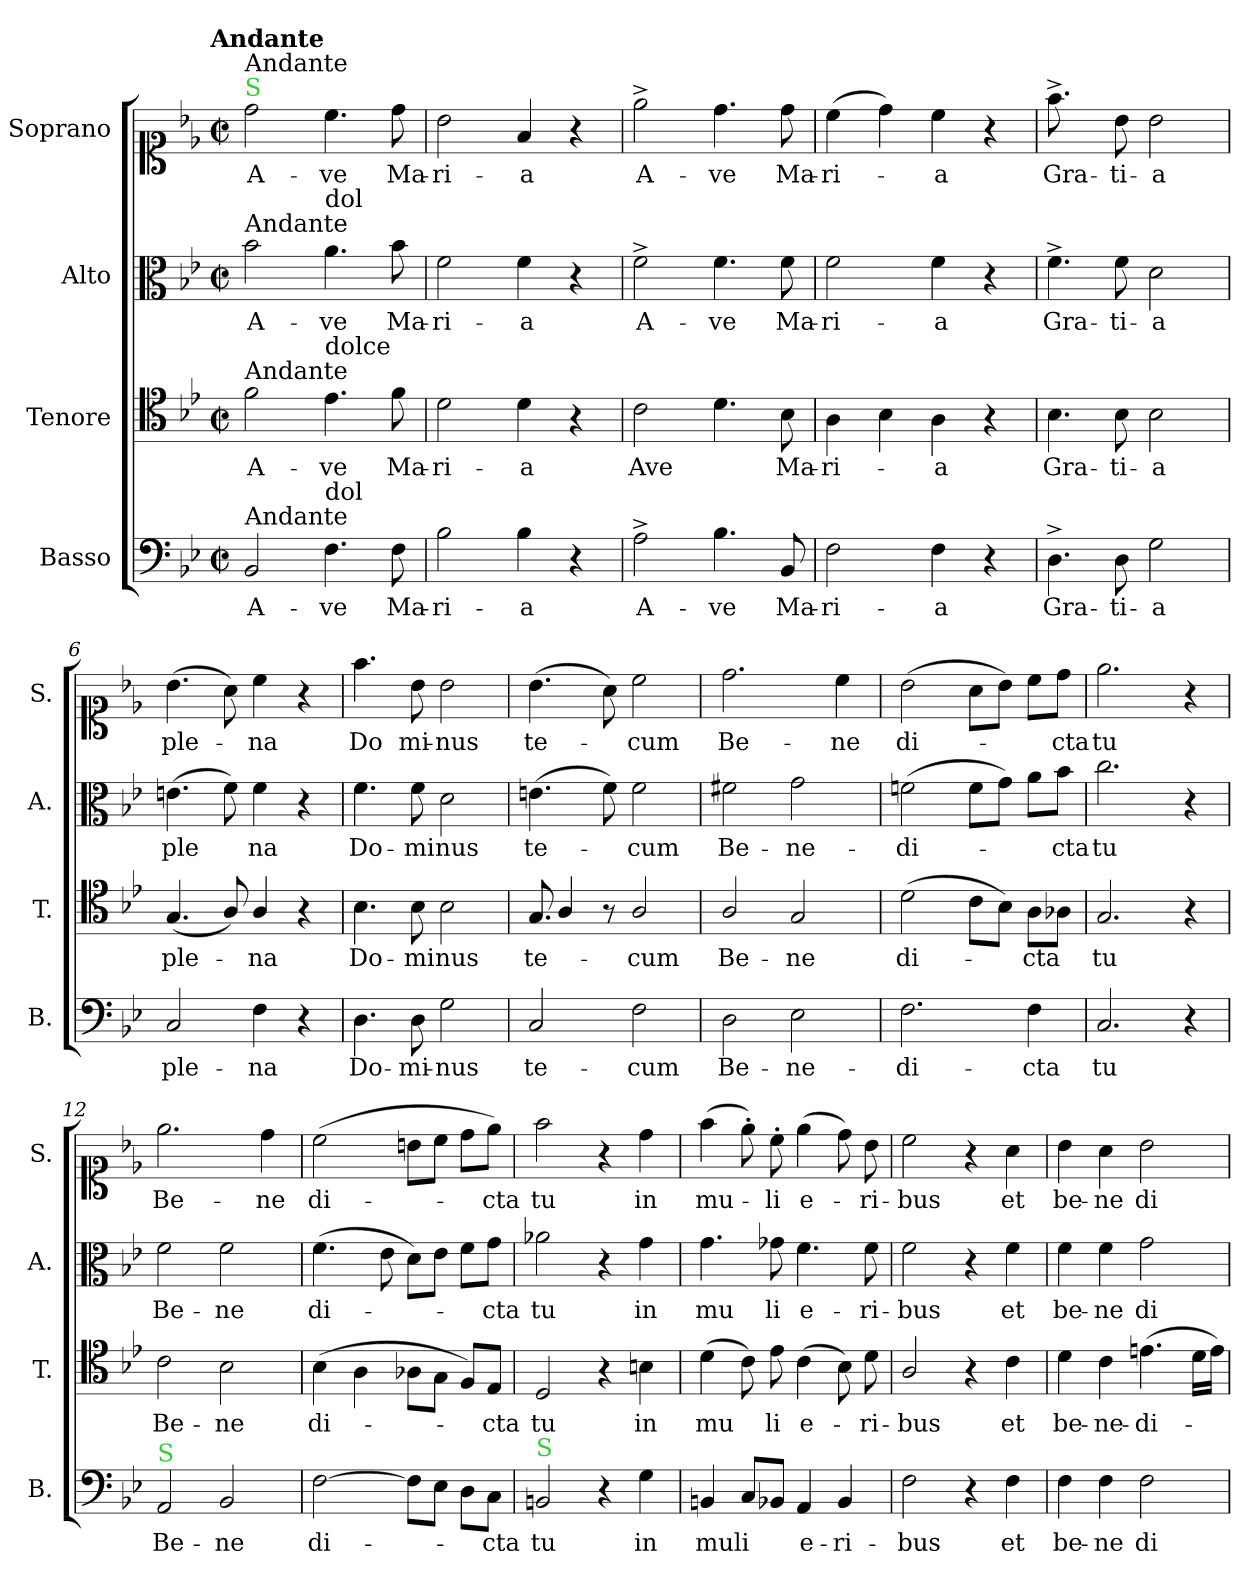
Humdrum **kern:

**kern	**text	**kern	**text	**kern	**text	**kern	**text
*part4	*part4	*part3	*part3	*part2	*part2	*part1	*part1
*staff4	*staff4	*staff3	*staff3	*staff2	*staff2	*staff1	*staff1
*I"Basso	*	*I"Tenore	*	*I"Alto	*	*I"Soprano	*
*I'B.	*	*I'T.	*	*I'A.	*	*I'S.	*
*clefF4	*	*clefC4	*	*clefC3	*	*clefC1	*
*k[b-e-]	*	*k[b-e-]	*	*k[b-e-]	*	*k[b-e-]	*
*B-:	*	*B-:	*	*B-:	*	*B-:	*
!!LO:TX:omd:t=Andante
*M4/4	*	*M4/4	*	*M4/4	*	*M4/4	*
*met(c|)	*	*met(c|)	*	*met(c|)	*	*met(c|)	*
*MM72	*	*MM72	*	*MM72	*	*MM72	*
=1	=1	=1	=1	=1	=1	=1	=1
!	!	!	!	!	!	!LO:TX:a:color=limegreen:t=S	!
!	!	!	!	!	!	!LO:TX:a:t=Andante	!
!	!	!	!	!LO:TX:a:t=Andante	!	!	!
!	!	!LO:TX:a:t=Andante	!	!	!	!	!
!LO:TX:a:t=Andante	!	!	!	!	!	!	!
2BB-/	A-	2f\	A-	2b-\	A-	2dd\	A-
!	!	!	!	!LO:TX:a:t=dol	!	!	!
!	!	!LO:TX:a:t=dolce	!	!	!	!	!
!LO:TX:a:t=dol	!	!	!	!	!	!	!
4.F\	-ve	4.e-\	-ve	4.a\	-ve	4.cc\	-ve
8F\	Ma-	8f\	Ma-	8b-\	Ma-	8dd\	Ma-
=2	=2	=2	=2	=2	=2	=2	=2
2B-\	-ri-	2d\	-ri-	2f\	-ri-	2b-\	-ri-
4B-\	-a	4d\	-a	4f\	-a	4f/	-a
4r	.	4r	.	4r	.	4r	.
=3y	=3y	=3y	=3y	=3y	=3y	=3y	=3y
2A^\	A-	2c\	Ave	2f^\	A-	2ee-^\	A-
4.B-\	-ve	4.d\	.	4.f\	-ve	4.dd\	-ve
8BB-/	Ma-	8B-\	Ma-	8f\	Ma-	8dd\	Ma-
=4	=4	=4	=4	=4	=4	=4	=4
2F\	-ri-	4A\	-ri-	2f\	-ri-	(4cc\	-ri-
.	.	4B-\	.	.	.	4dd\)	.
4F\	-a	4A\	-a	4f\	-a	4cc\	-a
4r	.	4r	.	4r	.	4r	.
=5	=5	=5	=5	=5	=5	=5	=5
!	!	!	!	!	!	!LO:N:vis=8.	!
4.D^\	Gra-	4.B-\	Gra-	4.f^\	Gra-	4.ff^\	Gra-
8D\	-ti-	8B-\	-ti-	8f\	-ti-	8b-\	-ti-
2G\	-a	2B-\	-a	2d\	-a	2b-\	-a
=6	=6	=6	=6	=6	=6	=6	=6
2C/	ple-	(4.G/	ple-	(4.en\	ple	(4.b-\	ple-
.	.	8A/)	.	8f\)	.	8a\)	.
4F\	-na	4A/	-na	4f\	na	4cc\	-na
4r	.	4r	.	4r	.	4r	.
=7	=7	=7	=7	=7	=7	=7	=7
4.D\	Do-	4.B-\	Do-	4.f\	Do-	4.ff\	Do
8D\	-mi-	8B-\	-mi	8f\	-mi	8b-\	mi-
2G\	-nus	2B-\	nus	2d\	nus	2b-\	-nus
=8	=8	=8	=8	=8	=8	=8	=8
!	!	!LO:N:vis=8.	!	!	!	!	!
2C/	te-	8G/	te-	(4.en\	te-	(4.b-\	te-
.	.	4A/	.	.	.	.	.
.	.	8r	.	8f\)	.	8a\)	.
2F\	-cum	2A/	-cum	2f\	-cum	2cc\	-cum
=9	=9	=9	=9	=9	=9	=9	=9
2D\	Be-	2A/	Be-	2f#X\	Be-	2.dd\	Be-
2E-\	-ne-	2G/	-ne	2g\	-ne-	.	.
.	.	.	.	.	.	4cc\	-ne
=10	=10	=10	=10	=10	=10	=10	=10
2.F\	-di-	(2d\	di-	(2fn\	-di-	(2b-\	di-
.	.	8c\L	.	8f\L	.	8a\L	.
.	.	8B-\J)	.	8g\J)	.	8b-\J)	.
4F\	-cta	8A\L	-cta	8a\L	.	8cc\L	.
.	.	8A-X\J	.	8b-\J	-cta	8dd\J	-cta
=11	=11	=11	=11	=11	=11	=11	=11
2.C/	tu	2.G/	tu	2.cc\	tu	2.ee-\	tu
4r	.	4r	.	4r	.	4r	.
=12	=12	=12	=12	=12	=12	=12	=12
!LO:TX:a:color=limegreen:t=S	!	!	!	!	!	!	!
2AA/	Be-	2c\	Be-	2f\	Be-	2.ee-\	Be-
2BB-/	-ne	2B-\	-ne	2f\	-ne	.	.
.	.	.	.	.	.	4dd\	-ne
=13	=13	=13	=13	=13	=13	=13	=13
[2F\	di-	(4B-\	di-	(4.f\	di-	(2cc\	di-
.	.	4A\	.	.	.	.	.
.	.	.	.	8e-\	.	.	.
8F\L]	.	8A-X\L	.	8d\L)	.	8bn\L	.
8E-\J	.	8G\J	.	8e-\J	.	8cc\J	.
8D\L	.	8F/L)	.	8f\L	.	8dd\L	.
8C\J	-cta	8E-/J	-cta	8g\J	-cta	8ee-\J)	-cta
=14	=14	=14	=14	=14	=14	=14	=14
!LO:TX:a:color=limegreen:t=S	!	!	!	!	!	!	!
2BBn/	tu	2D/	tu	2a-X\	tu	2ff\	tu
4r	.	4r	.	4r	.	4r	.
4G\	in	4Bn\	in	4g\	in	4dd\	in
=15	=15	=15	=15	=15	=15	=15	=15
4BBn/	muli	(4d\	mu	4.g\	mu	(4ff\	mu-
8C/L	.	8c\)	.	.	.	8ee-'\)	.
8BB-X/J	.	8e-\	li	8g-X\	li	8cc'\	-li
4AA/	e-	(4c\	e-	4.f\	e-	(4ee-\	e-
4BB-/	-ri-	8B-\)	.	.	.	8dd\)	.
.	.	8d\	-ri-	8f\	-ri-	8b-\	-ri-
=16	=16	=16	=16	=16	=16	=16	=16
2F\	-bus	2A/	-bus	2f\	-bus	2cc\	-bus
4r	.	4r	.	4r	.	4r	.
4F\	et	4c\	et	4f\	et	4a\	et
=17	=17	=17	=17	=17	=17	=17	=17
4F\	be-	4d\	be-	4f\	be-	4b-\	be-
4F\	-ne	4c\	-ne-	4f\	-ne	4a\	-ne
2F\	di-	(4.en\	-di-	2g\	di-	2b-\	di-
.	.	16d\LL	.	.	.	.	.
.	.	16e\JJ)	.	.	.	.	.
=	=	=	=	=	=	=	=
*-	*-	*-	*-	*-	*-	*-	*-
